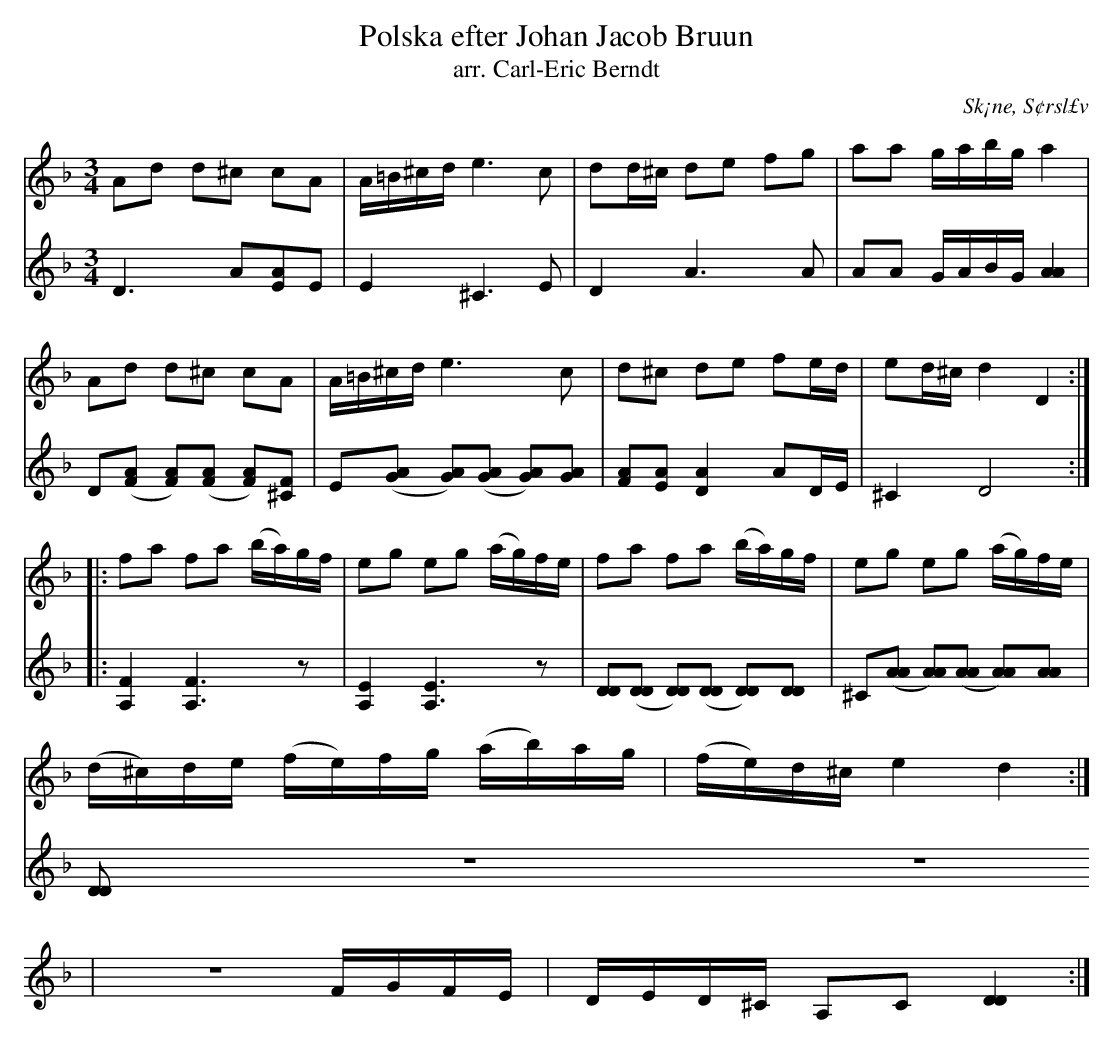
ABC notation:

X:1
T:Polska efter Johan Jacob Bruun
T:arr. Carl-Eric Berndt
O:Sk¡ne, S¢rsl£v
M:3/4
L:1/8
K:Dm
V:1
Ad d^c cA | A/=B/^c/d/ e2>c2 | dd/^c/ de fg | aa g/a/b/g/ a2 |
Ad d^c cA | A/=B/^c/d/ e2>c2 | d^c de fe/d/ | ed/^c/ d2 D2 ::
fa fa (b/a/)g/f/ | eg eg (a/g/)f/e/ | fa fa (b/a/)g/f/ | eg eg (a/g/)f/e/ |
(d/^c/)d/e/ (f/e/)f/g/ (a/b/)a/g/ | (f/e/)d/^c/ e2 d2 :|
V:3
D3 A[AE]E | E2 ^C3 E | D2 A2>A2 | AA G/A/B/G/ [A2A2] |
D([AF] [AF])([AF] [AF])[F^C] | E([AG] [AG])([AG] [AG])[AG] | [AF][AE] [A2D2] AD/E/ | ^C2 D4 ::
[F2A,2] [F3A,3] z | [E2A,2] [E3A,3] z | [DD]([DD] [DD])([DD] [DD])[DD] | ^C([AA] [AA])([AA] [AA])[AA] |
[DD]Z Z2 F/G/F/E/ | D/E/D/^C/ A,C [D2D2] :|
